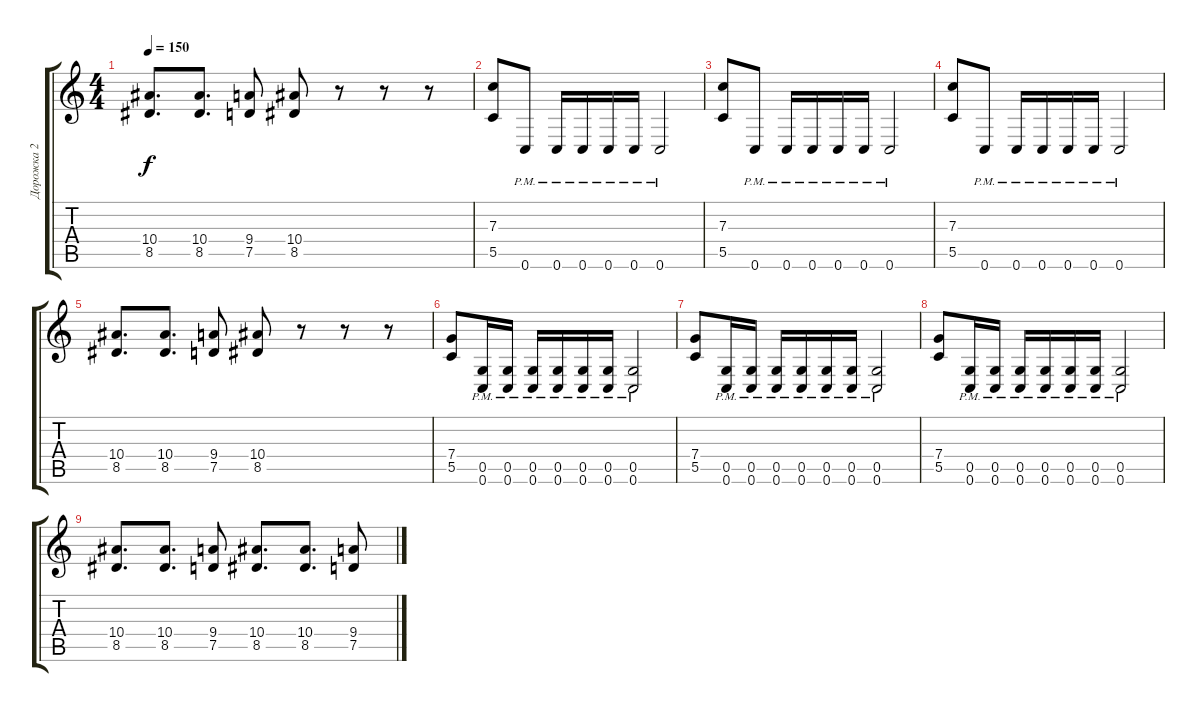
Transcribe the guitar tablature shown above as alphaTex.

\track ("Дорожка 2" "Дорожка 2") {instrument overdrivenguitar}
\staff {score tabs}
\tuning (D4 A3 F3 C3 G2 C2) {hide}
\ts (4 4)
\tempo 150
\clef g2
\ks c
(10.4 8.5).8{d dy f} (10.4 8.5).8{d} (9.4 7.5).8 (10.4 8.5).8 r.8 r.8 r.8 |
(7.3 5.5).8 0.6{pm}.8 0.6{pm}.16 0.6{pm}.16 0.6{pm}.16 0.6{pm}.16 0.6{pm}.2 |
(7.3 5.5).8 0.6{pm}.8 0.6{pm}.16 0.6{pm}.16 0.6{pm}.16 0.6{pm}.16 0.6{pm}.2 |
(7.3 5.5).8 0.6{pm}.8 0.6{pm}.16 0.6{pm}.16 0.6{pm}.16 0.6{pm}.16 0.6{pm}.2 |
(10.4 8.5).8{d} (10.4 8.5).8{d} (9.4 7.5).8 (10.4 8.5).8 r.8 r.8 r.8 |
(7.4 5.5).8 (0.5{pm} 0.6{pm}).16 (0.5{pm} 0.6{pm}).16 (0.5{pm} 0.6{pm}).16 (0.5{pm} 0.6{pm}).16 (0.5{pm} 0.6{pm}).16 (0.5{pm} 0.6{pm}).16 (0.5{pm} 0.6{pm}).2 |
(7.4 5.5).8 (0.5{pm} 0.6{pm}).16 (0.5{pm} 0.6{pm}).16 (0.5{pm} 0.6{pm}).16 (0.5{pm} 0.6{pm}).16 (0.5{pm} 0.6{pm}).16 (0.5{pm} 0.6{pm}).16 (0.5{pm} 0.6{pm}).2 |
(7.4 5.5).8 (0.5{pm} 0.6{pm}).16 (0.5{pm} 0.6{pm}).16 (0.5{pm} 0.6{pm}).16 (0.5{pm} 0.6{pm}).16 (0.5{pm} 0.6{pm}).16 (0.5{pm} 0.6{pm}).16 (0.5{pm} 0.6{pm}).2 |
(10.4 8.5).8{d} (10.4 8.5).8{d} (9.4 7.5).8 (10.4 8.5).8{d} (10.4 8.5).8{d} (9.4 7.5).8
